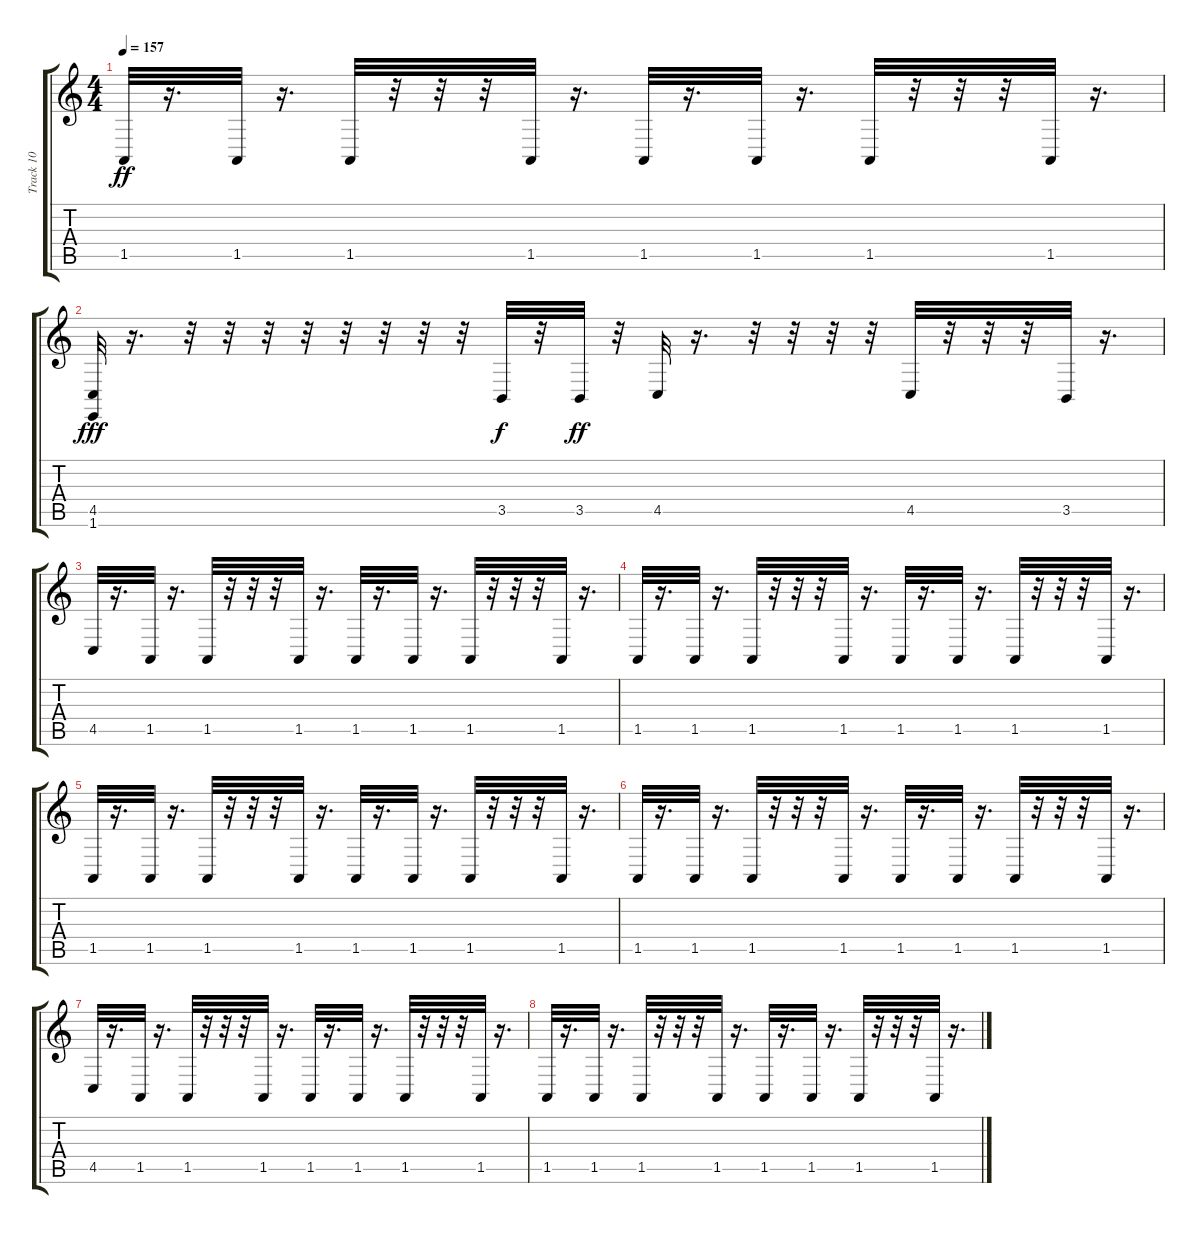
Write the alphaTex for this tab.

\track ("Track 10" "Track 10") {instrument celesta}
\staff {score tabs}
\tuning (Eb4 Bb3 Gb3 Db3 Ab2 Eb2) {hide}
\ts (4 4)
\tempo 157
\clef g2
\ks c
1.5.32{dy ff} r.16{d} 1.5.32 r.16{d} 1.5.32 r.32 r.32 r.32 1.5.32 r.16{d} 1.5.32 r.16{d} 1.5.32 r.16{d} 1.5.32 r.32 r.32 r.32 1.5.32 r.16{d} |
(4.5 1.6).32{dy fff} r.16{d} r.32 r.32 r.32 r.32 r.32 r.32 r.32 r.32 3.5.32{dy f} r.32 3.5.32{dy ff} r.32 4.5.32 r.16{d} r.32 r.32 r.32 r.32 4.5.32 r.32 r.32 r.32 3.5.32 r.16{d} |
4.5.32 r.16{d} 1.5.32 r.16{d} 1.5.32 r.32 r.32 r.32 1.5.32 r.16{d} 1.5.32 r.16{d} 1.5.32 r.16{d} 1.5.32 r.32 r.32 r.32 1.5.32 r.16{d} |
1.5.32 r.16{d} 1.5.32 r.16{d} 1.5.32 r.32 r.32 r.32 1.5.32 r.16{d} 1.5.32 r.16{d} 1.5.32 r.16{d} 1.5.32 r.32 r.32 r.32 1.5.32 r.16{d} |
1.5.32 r.16{d} 1.5.32 r.16{d} 1.5.32 r.32 r.32 r.32 1.5.32 r.16{d} 1.5.32 r.16{d} 1.5.32 r.16{d} 1.5.32 r.32 r.32 r.32 1.5.32 r.16{d} |
1.5.32 r.16{d} 1.5.32 r.16{d} 1.5.32 r.32 r.32 r.32 1.5.32 r.16{d} 1.5.32 r.16{d} 1.5.32 r.16{d} 1.5.32 r.32 r.32 r.32 1.5.32 r.16{d} |
4.5.32 r.16{d} 1.5.32 r.16{d} 1.5.32 r.32 r.32 r.32 1.5.32 r.16{d} 1.5.32 r.16{d} 1.5.32 r.16{d} 1.5.32 r.32 r.32 r.32 1.5.32 r.16{d} |
1.5.32 r.16{d} 1.5.32 r.16{d} 1.5.32 r.32 r.32 r.32 1.5.32 r.16{d} 1.5.32 r.16{d} 1.5.32 r.16{d} 1.5.32 r.32 r.32 r.32 1.5.32 r.16{d}
